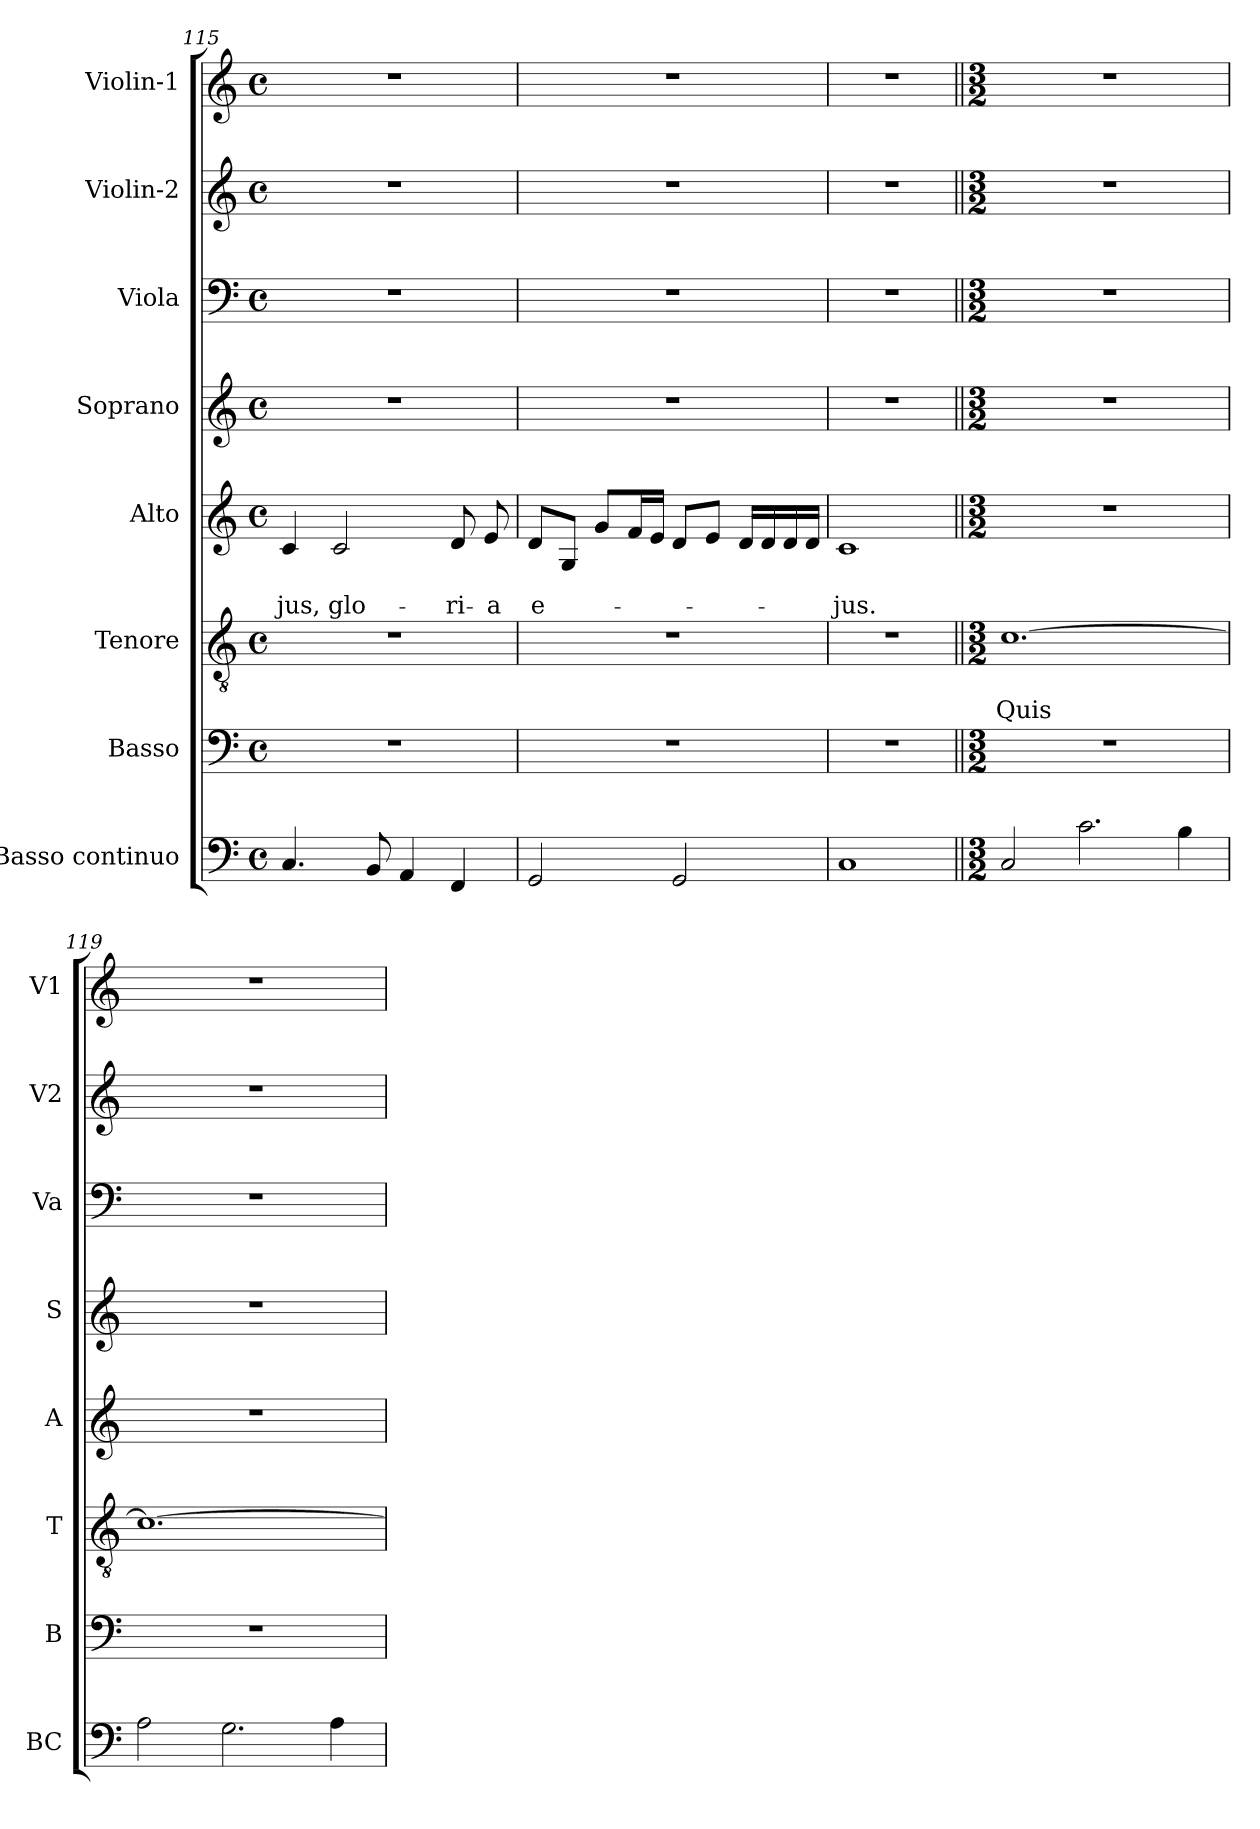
**kern	**kern	**kern	**text	**text	**kern	**text	**text	**kern	**kern	**kern	**kern
*part8	*part7	*part6	*part6	*part6	*part5	*part5	*part5	*part4	*part3	*part2	*part1
*staff8	*staff7	*staff6	*staff6	*staff6	*staff5	*staff5	*staff5	*staff4	*staff3	*staff2	*staff1
*I"Basso continuo	*I"Basso	*I"Tenore	*	*	*I"Alto	*	*	*I"Soprano	*I"Viola	*I"Violin-2	*I"Violin-1
*I'BC	*I'B	*I'T	*	*	*I'A	*	*	*I'S	*I'Va	*I'V2	*I'V1
*clefF4	*clefF4	*clefGv2	*	*	*clefG2	*	*	*clefG2	*clefF4	*clefG2	*clefG2
*k[]	*k[]	*k[]	*	*	*k[]	*	*	*k[]	*k[]	*k[]	*k[]
*C:	*C:	*C:	*	*	*C:	*	*	*C:	*C:	*C:	*C:
*M4/4	*M4/4	*M4/4	*	*	*M4/4	*	*	*M4/4	*M4/4	*M4/4	*M4/4
*met(c)	*met(c)	*met(c)	*	*	*met(c)	*	*	*met(c)	*met(c)	*met(c)	*met(c)
=115	=115	=115	=115	=115	=115	=115	=115	=115	=115	=115	=115
!	!	!	!	!	!	!	!LO:LY:b	!	!	!	!
4.C/	1r	1r	.	.	4c/	.	-jus,	1r	1r	1r	1r
!	!	!	!	!	!	!	!LO:LY:b	!	!	!	!
.	.	.	.	.	2c/	.	glo-	.	.	.	.
8BB/	.	.	.	.	.	.	.	.	.	.	.
4AA/	.	.	.	.	.	.	.	.	.	.	.
!	!	!	!	!	!	!	!LO:LY:b	!	!	!	!
4FF/	.	.	.	.	8d/	.	-ri-	.	.	.	.
!	!	!	!	!	!	!	!LO:LY:b	!	!	!	!
.	.	.	.	.	8e/	.	-a	.	.	.	.
=116	=116	=116	=116	=116	=116	=116	=116	=116	=116	=116	=116
!	!	!	!	!	!	!	!LO:LY:b	!	!	!	!
2GG/	1r	1r	.	.	8d/L	.	e-	1r	1r	1r	1r
.	.	.	.	.	8G/J	.	.	.	.	.	.
.	.	.	.	.	8g/L	.	.	.	.	.	.
.	.	.	.	.	16f/L	.	.	.	.	.	.
.	.	.	.	.	16e/JJ	.	.	.	.	.	.
2GG/	.	.	.	.	8d/L	.	.	.	.	.	.
.	.	.	.	.	8e/J	.	.	.	.	.	.
.	.	.	.	.	16d/LL	.	.	.	.	.	.
.	.	.	.	.	16d/	.	.	.	.	.	.
.	.	.	.	.	16d/	.	.	.	.	.	.
.	.	.	.	.	16d/JJ	.	.	.	.	.	.
=117	=117	=117	=117	=117	=117	=117	=117	=117	=117	=117	=117
!	!	!	!	!	!	!	!LO:LY:b	!	!	!	!
1C	1r	1r	.	.	1c	.	-jus.	1r	1r	1r	1r
!!LO:PB:g=z
=118||	=118||	=118||	=118||	=118||	=118||	=118||	=118||	=118||	=118||	=118||	=118||
*M3/2	*M3/2	*M3/2	*	*	*M3/2	*	*	*M3/2	*M3/2	*M3/2	*M3/2
!	!	!	!	!LO:LY:b	!	!	!	!	!	!	!
2C/	1.r	[1.c	.	Quis	1.r	.	.	1.r	1.r	1.r	1.r
2.c\	.	.	.	.	.	.	.	.	.	.	.
4B\	.	.	.	.	.	.	.	.	.	.	.
=119	=119	=119	=119	=119	=119	=119	=119	=119	=119	=119	=119
2A\	1.r	1.c_	.	.	1.r	.	.	1.r	1.r	1.r	1.r
2.G\	.	.	.	.	.	.	.	.	.	.	.
4A\	.	.	.	.	.	.	.	.	.	.	.
=	=	=	=	=	=	=	=	=	=	=	=
*-	*-	*-	*-	*-	*-	*-	*-	*-	*-	*-	*-
